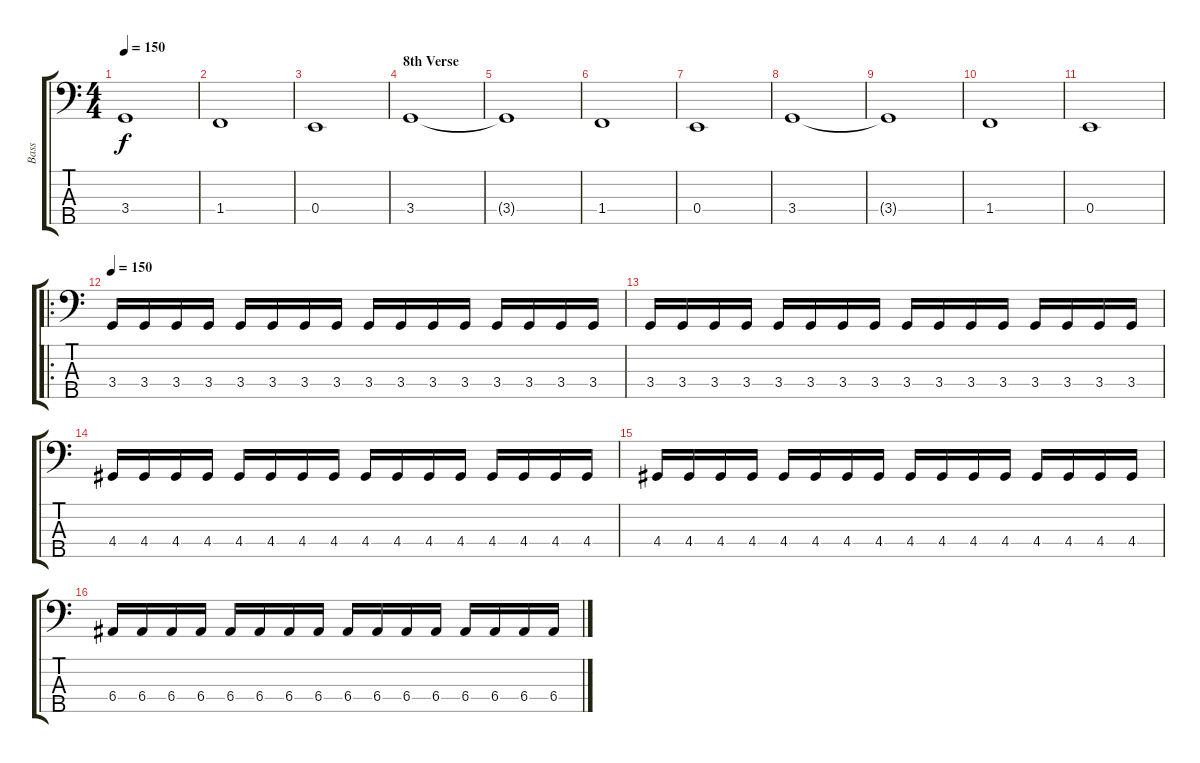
\track ("Bass" "Bass") {instrument electricbassfinger}
\staff {score tabs}
\tuning (G2 D2 A1 E1 B0) {hide}
\ts (4 4)
\tempo 150
\clef f4
\ks c
3.4{t}.1{dy f} |
1.4.1 |
0.4.1 |
\section ("" "8th Verse")
3.4.1 |
3.4{t}.1 |
1.4.1 |
0.4.1 |
3.4.1 |
3.4{t}.1 |
1.4.1 |
0.4.1 |
\ro
\tempo 150
3.4.16 3.4.16 3.4.16 3.4.16 3.4.16 3.4.16 3.4.16 3.4.16 3.4.16 3.4.16 3.4.16 3.4.16 3.4.16 3.4.16 3.4.16 3.4.16 |
3.4.16 3.4.16 3.4.16 3.4.16 3.4.16 3.4.16 3.4.16 3.4.16 3.4.16 3.4.16 3.4.16 3.4.16 3.4.16 3.4.16 3.4.16 3.4.16 |
4.4.16 4.4.16 4.4.16 4.4.16 4.4.16 4.4.16 4.4.16 4.4.16 4.4.16 4.4.16 4.4.16 4.4.16 4.4.16 4.4.16 4.4.16 4.4.16 |
4.4.16 4.4.16 4.4.16 4.4.16 4.4.16 4.4.16 4.4.16 4.4.16 4.4.16 4.4.16 4.4.16 4.4.16 4.4.16 4.4.16 4.4.16 4.4.16 |
6.4.16 6.4.16 6.4.16 6.4.16 6.4.16 6.4.16 6.4.16 6.4.16 6.4.16 6.4.16 6.4.16 6.4.16 6.4.16 6.4.16 6.4.16 6.4.16
